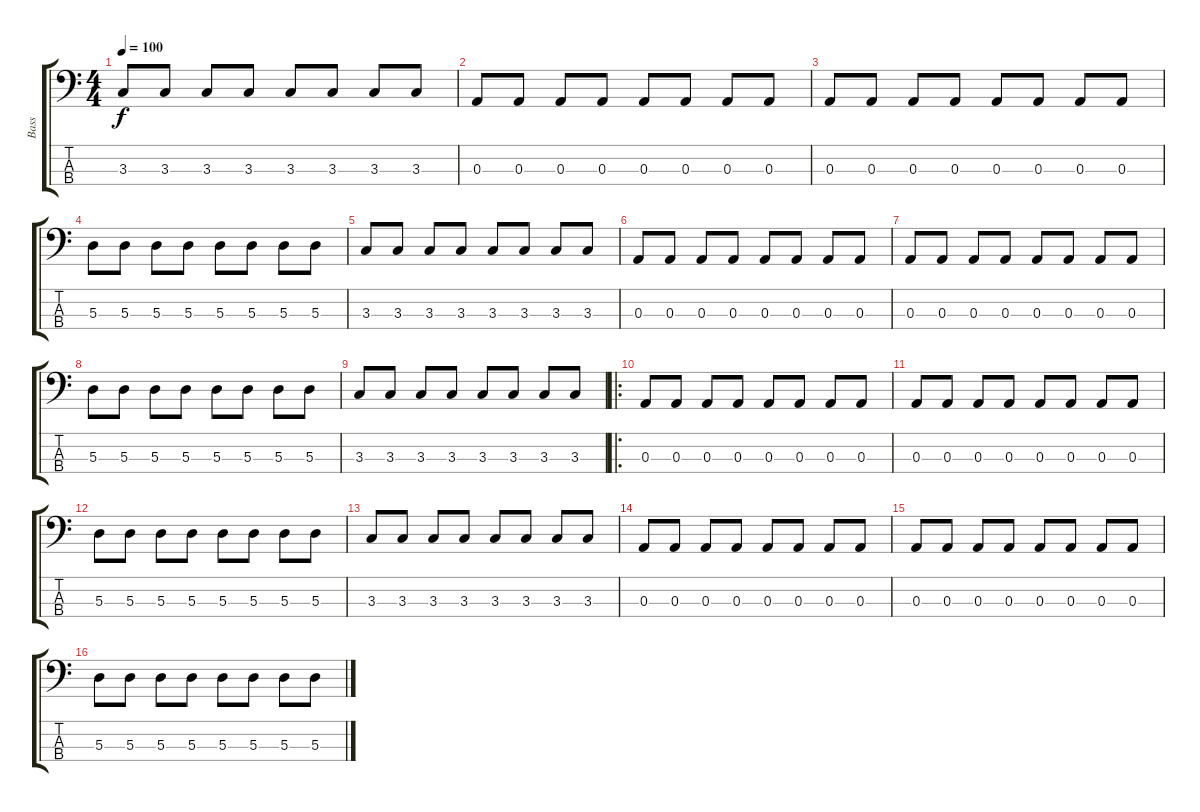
\track ("Bass" "Bass") {instrument electricbasspick}
\staff {score tabs}
\tuning (G2 D2 A1 E1) {hide}
\ts (4 4)
\tempo 100
\clef f4
\ks c
3.3.8{dy f} 3.3.8 3.3.8 3.3.8 3.3.8 3.3.8 3.3.8 3.3.8 |
0.3.8 0.3.8 0.3.8 0.3.8 0.3.8 0.3.8 0.3.8 0.3.8 |
0.3.8 0.3.8 0.3.8 0.3.8 0.3.8 0.3.8 0.3.8 0.3.8 |
5.3.8 5.3.8 5.3.8 5.3.8 5.3.8 5.3.8 5.3.8 5.3.8 |
3.3.8 3.3.8 3.3.8 3.3.8 3.3.8 3.3.8 3.3.8 3.3.8 |
0.3.8 0.3.8 0.3.8 0.3.8 0.3.8 0.3.8 0.3.8 0.3.8 |
0.3.8 0.3.8 0.3.8 0.3.8 0.3.8 0.3.8 0.3.8 0.3.8 |
5.3.8 5.3.8 5.3.8 5.3.8 5.3.8 5.3.8 5.3.8 5.3.8 |
3.3.8 3.3.8 3.3.8 3.3.8 3.3.8 3.3.8 3.3.8 3.3.8 |
\ro
0.3.8 0.3.8 0.3.8 0.3.8 0.3.8 0.3.8 0.3.8 0.3.8 |
0.3.8 0.3.8 0.3.8 0.3.8 0.3.8 0.3.8 0.3.8 0.3.8 |
5.3.8 5.3.8 5.3.8 5.3.8 5.3.8 5.3.8 5.3.8 5.3.8 |
3.3.8 3.3.8 3.3.8 3.3.8 3.3.8 3.3.8 3.3.8 3.3.8 |
0.3.8 0.3.8 0.3.8 0.3.8 0.3.8 0.3.8 0.3.8 0.3.8 |
0.3.8 0.3.8 0.3.8 0.3.8 0.3.8 0.3.8 0.3.8 0.3.8 |
5.3.8 5.3.8 5.3.8 5.3.8 5.3.8 5.3.8 5.3.8 5.3.8
